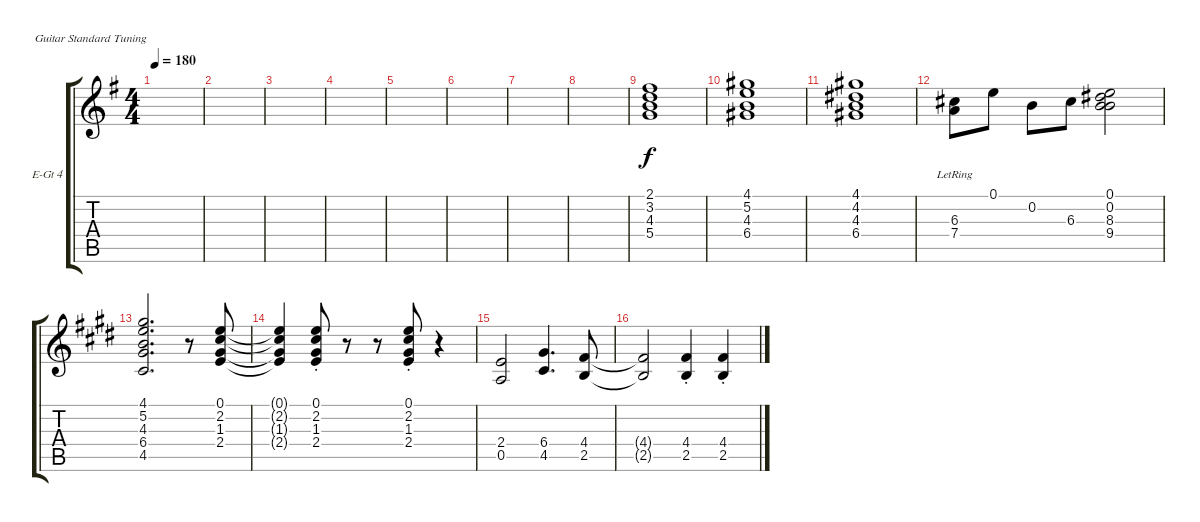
\defaultSystemsLayout 4
\bracketExtendMode groupsimilarinstruments
\firstSystemTrackNameOrientation horizontal
\otherSystemsTrackNameOrientation horizontal
\track ("Electric Guitar 4" "E-Gt 4") {instrument electricguitarclean}
\staff {score tabs}
\tuning (E4 B3 G3 D3 A2 E2)
\ts (4 4)
\tempo 180
\clef g2
\ks g
|
|
|
|
|
|
|
|
(5.4 4.3 3.2 2.1).1 |
(4.1 5.2 4.3 6.4).1 |
(6.4 4.3 4.2 4.1).1 |
(7.4{lr} 6.3).8 0.1.8 0.2.8 6.3.8 (9.4 8.3 0.2 0.1).2 |
\ks c#minor
(4.5 6.4 4.3 5.2 4.1).2{d} r.8 (0.1 2.2 1.3 2.4).8 |
(2.4{t} 1.3{t} 2.2{t} 0.1{t}).4 (0.1 2.2 1.3 2.4{st}).8 r.8 r.8 (2.4 1.3 2.2 0.1{st}).8 r.4 |
(0.5 2.4).2 (6.4 4.5).4{d} (2.5 4.4).8 |
(4.4{t} 2.5{t}).2 (4.4 2.5{st}).4 (2.5 4.4{st}).4
